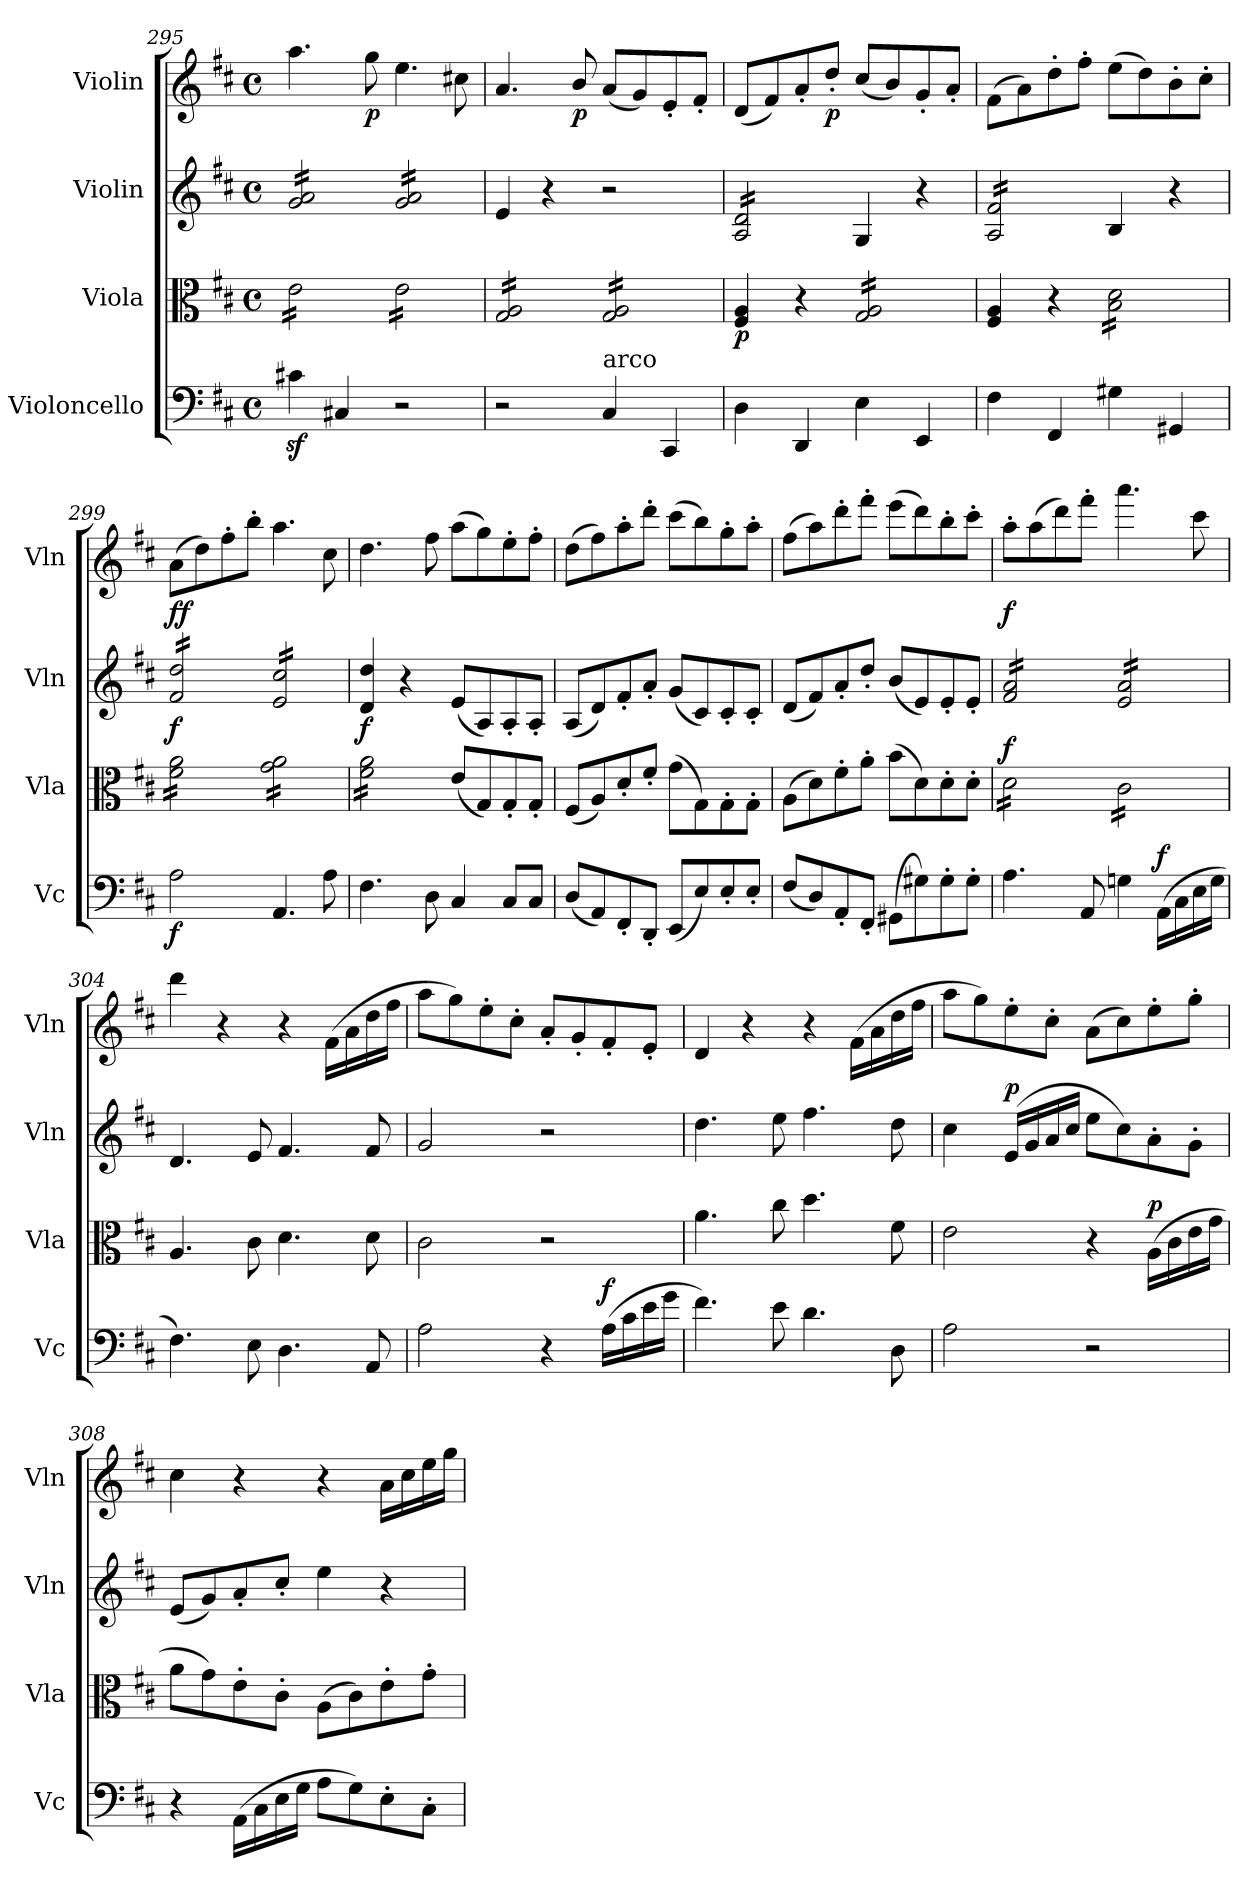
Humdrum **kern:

**kern	**dynam	**kern	**dynam	**kern	**dynam	**kern	**dynam
*part4	*part4	*part3	*part3	*part2	*part2	*part1	*part1
*staff4	*staff4	*staff3	*staff3	*staff2	*staff2	*staff1	*staff1
*I"Violoncello	*	*I"Viola	*	*I"Violin	*	*I"Violin	*
*I'Vc	*	*I'Vla	*	*I'Vln	*	*I'Vln	*
*clefF4	*	*clefC3	*	*clefG2	*	*clefG2	*
*k[f#c#]	*	*k[f#c#]	*	*k[f#c#]	*	*k[f#c#]	*
*M4/4	*	*M4/4	*	*M4/4	*	*M4/4	*
*met(c)	*	*met(c)	*	*met(c)	*	*met(c)	*
=295	=295	=295	=295	=295	=295	=295	=295
*	*	*tremolo	*	*	*	*	*
*	*	*	*	*tremolo	*	*	*
4c#Xz<\	.	16e\LL	.	16g/ 16a/LL	.	4.aa\	.
.	.	16e\	.	16g/ 16a/	.	.	.
.	.	16e\	.	16g/ 16a/	.	.	.
.	.	16e\	.	16g/ 16a/	.	.	.
4C#X/	.	16e\	.	16g/ 16a/	.	.	.
.	.	16e\	.	16g/ 16a/	.	.	.
!	!	!	!	!	!	!	!LO:DY:b
.	.	16e\	.	16g/ 16a/	.	8gg\	p
.	.	16e\JJ	.	16g/ 16a/JJ	.	.	.
2r	.	16e\LL	.	16g/ 16a/LL	.	4.ee\	.
.	.	16e\	.	16g/ 16a/	.	.	.
.	.	16e\	.	16g/ 16a/	.	.	.
.	.	16e\	.	16g/ 16a/	.	.	.
.	.	16e\	.	16g/ 16a/	.	.	.
.	.	16e\	.	16g/ 16a/	.	.	.
.	.	16e\	.	16g/ 16a/	.	8cc#X\	.
.	.	16e\JJ	.	16g/ 16a/JJ	.	.	.
*	*	*	*	*Xtremolo	*	*	*
=296	=296	=296	=296	=296	=296	=296	=296
2r	.	16G/ 16A/LL	.	4e/	.	4.a/	.
.	.	16G/ 16A/	.	.	.	.	.
.	.	16G/ 16A/	.	.	.	.	.
.	.	16G/ 16A/	.	.	.	.	.
.	.	16G/ 16A/	.	4r	.	.	.
.	.	16G/ 16A/	.	.	.	.	.
!	!	!	!	!	!	!	!LO:DY:b
.	.	16G/ 16A/	.	.	.	8b/	p
.	.	16G/ 16A/JJ	.	.	.	.	.
!LO:TX:a:t=arco	!	!	!	!	!	!	!
4C#/	.	16G/ 16A/LL	.	2r	.	(8a/L	.
.	.	16G/ 16A/	.	.	.	.	.
.	.	16G/ 16A/	.	.	.	8g/)	.
.	.	16G/ 16A/	.	.	.	.	.
4CC#/	.	16G/ 16A/	.	.	.	8e'/	.
.	.	16G/ 16A/	.	.	.	.	.
.	.	16G/ 16A/	.	.	.	8f#'/J	.
.	.	16G/ 16A/JJ	.	.	.	.	.
*	*	*Xtremolo	*	*	*	*	*
=297	=297	=297	=297	=297	=297	=297	=297
!	!	!	!LO:DY:b	!	!	!	!
*	*	*	*	*tremolo	*	*	*
4D\	.	4F#/ 4A/	p	16A/ 16d/LL	.	(8d/L	.
.	.	.	.	16A/ 16d/	.	.	.
.	.	.	.	16A/ 16d/	.	8f#/)	.
.	.	.	.	16A/ 16d/	.	.	.
4DD/	.	4r	.	16A/ 16d/	.	8a'/	.
.	.	.	.	16A/ 16d/	.	.	.
!	!	!	!	!	!	!	!LO:DY:b
.	.	.	.	16A/ 16d/	.	8dd'/J	p
.	.	.	.	16A/ 16d/JJ	.	.	.
*	*	*	*	*Xtremolo	*	*	*
*	*	*tremolo	*	*	*	*	*
4E\	.	16G/ 16A/LL	.	4G/	.	(8cc#/L	.
.	.	16G/ 16A/	.	.	.	.	.
.	.	16G/ 16A/	.	.	.	8b/)	.
.	.	16G/ 16A/	.	.	.	.	.
4EE/	.	16G/ 16A/	.	4r	.	8g'/	.
.	.	16G/ 16A/	.	.	.	.	.
.	.	16G/ 16A/	.	.	.	8a'/J	.
.	.	16G/ 16A/JJ	.	.	.	.	.
*	*	*Xtremolo	*	*	*	*	*
=298	=298	=298	=298	=298	=298	=298	=298
*	*	*	*	*tremolo	*	*	*
4F#\	.	4F#/ 4A/	.	16A/ 16f#/LL	.	(>8f#\L	.
.	.	.	.	16A/ 16f#/	.	.	.
.	.	.	.	16A/ 16f#/	.	8a\)	.
.	.	.	.	16A/ 16f#/	.	.	.
4FF#/	.	4r	.	16A/ 16f#/	.	8dd'\	.
.	.	.	.	16A/ 16f#/	.	.	.
.	.	.	.	16A/ 16f#/	.	8ff#'\J	.
.	.	.	.	16A/ 16f#/JJ	.	.	.
*	*	*	*	*Xtremolo	*	*	*
*	*	*tremolo	*	*	*	*	*
4G#X\	.	16B\ 16d\LL	.	4B/	.	(>8ee\L	.
.	.	16B\ 16d\	.	.	.	.	.
.	.	16B\ 16d\	.	.	.	8dd\)	.
.	.	16B\ 16d\	.	.	.	.	.
4GG#X/	.	16B\ 16d\	.	4r	.	8b'\	.
.	.	16B\ 16d\	.	.	.	.	.
.	.	16B\ 16d\	.	.	.	8cc#'\J	.
.	.	16B\ 16d\JJ	.	.	.	.	.
=299	=299	=299	=299	=299	=299	=299	=299
!	!LO:DY:b	!	!	!	!LO:DY:b	!	!LO:DY:b
!	!	!	!	!	!	!	!LO:DY:n=1:b
*	*	*	*	*tremolo	*	*	*
2A\	f	16f#\ 16a\LL	.	16f#/ 16dd/LL	f	(>8a\L	f f
.	.	16f#\ 16a\	.	16f#/ 16dd/	.	.	.
.	.	16f#\ 16a\	.	16f#/ 16dd/	.	8dd\)	.
.	.	16f#\ 16a\	.	16f#/ 16dd/	.	.	.
.	.	16f#\ 16a\	.	16f#/ 16dd/	.	8ff#'\	.
.	.	16f#\ 16a\	.	16f#/ 16dd/	.	.	.
.	.	16f#\ 16a\	.	16f#/ 16dd/	.	8bb'\J	.
.	.	16f#\ 16a\JJ	.	16f#/ 16dd/JJ	.	.	.
4.AA/	.	16g\ 16a\LL	.	16e/ 16cc#/LL	.	4.aa\	.
.	.	16g\ 16a\	.	16e/ 16cc#/	.	.	.
.	.	16g\ 16a\	.	16e/ 16cc#/	.	.	.
.	.	16g\ 16a\	.	16e/ 16cc#/	.	.	.
.	.	16g\ 16a\	.	16e/ 16cc#/	.	.	.
.	.	16g\ 16a\	.	16e/ 16cc#/	.	.	.
8A\	.	16g\ 16a\	.	16e/ 16cc#/	.	8cc#\	.
.	.	16g\ 16a\JJ	.	16e/ 16cc#/JJ	.	.	.
*	*	*	*	*Xtremolo	*	*	*
=300	=300	=300	=300	=300	=300	=300	=300
!	!	!	!	!	!LO:DY:b	!	!
4.F#\	.	16f#\ 16a\LL	.	4d/ 4dd/	f	4.dd\	.
.	.	16f#\ 16a\	.	.	.	.	.
.	.	16f#\ 16a\	.	.	.	.	.
.	.	16f#\ 16a\	.	.	.	.	.
.	.	16f#\ 16a\	.	4r	.	.	.
.	.	16f#\ 16a\	.	.	.	.	.
8D\	.	16f#\ 16a\	.	.	.	8ff#\	.
.	.	16f#\ 16a\JJ	.	.	.	.	.
*	*	*Xtremolo	*	*	*	*	*
4C#/	.	(8e/L	.	(8e/L	.	(>8aa\L	.
.	.	8G/)	.	8A/)	.	8gg\)	.
8C#/L	.	8G'/	.	8A'/	.	8ee'\	.
8C#/J	.	8G'/J	.	8A'/J	.	8ff#'\J	.
=301	=301	=301	=301	=301	=301	=301	=301
(8D/L	.	(8F#/L	.	(8A/L	.	(>8dd\L	.
8AA/)	.	8A/)	.	8d/)	.	8ff#\)	.
8FF#'/	.	8d'/	.	8f#'/	.	8aa'\	.
8DD'/J	.	8f#'/J	.	8a'/J	.	8ddd'\J	.
(8EE/L	.	(>8g\L	.	(8g/L	.	(>8ccc#\L	.
8E/)	.	8G\)	.	8c#/)	.	8bb\)	.
8E'/	.	8G'\	.	8c#'/	.	8gg'\	.
8E'/J	.	8G'\J	.	8c#'/J	.	8aa'\J	.
!!LO:LB:g=z
=302	=302	=302	=302	=302	=302	=302	=302
(8F#/L	.	(>8A\L	.	(8d/L	.	(>8ff#\L	.
8D/)	.	8d\)	.	8f#/)	.	8aa\)	.
8AA'/	.	8f#'\	.	8a'/	.	8ddd'\	.
8FF#'/J	.	8a'\J	.	8dd'/J	.	8fff#'\J	.
(>8GG#X\L	.	(>8b\L	.	(8b/L	.	(>8eee\L	.
8G#X\)	.	8d\)	.	8e/)	.	8ddd\)	.
8G#'\	.	8d'\	.	8e'/	.	8bb'\	.
8G#'\J	.	8d'\J	.	8e'/J	.	8ccc#'\J	.
=303	=303	=303	=303	=303	=303	=303	=303
!	!	!	!LO:DY:a	!	!	!	!LO:DY:b
*	*	*tremolo	*	*	*	*	*
*	*	*	*	*tremolo	*	*	*
4.A\	.	16d\LL	f	16f#/ 16a/LL	.	8aa'\L	f
.	.	16d\	.	16f#/ 16a/	.	.	.
.	.	16d\	.	16f#/ 16a/	.	(>8aa\	.
.	.	16d\	.	16f#/ 16a/	.	.	.
.	.	16d\	.	16f#/ 16a/	.	8ddd\)	.
.	.	16d\	.	16f#/ 16a/	.	.	.
8AA/	.	16d\	.	16f#/ 16a/	.	8fff#'\J	.
.	.	16d\JJ	.	16f#/ 16a/JJ	.	.	.
4Gn\	.	16c#\LL	.	16e/ 16a/LL	.	4.aaa\	.
.	.	16c#\	.	16e/ 16a/	.	.	.
.	.	16c#\	.	16e/ 16a/	.	.	.
.	.	16c#\	.	16e/ 16a/	.	.	.
!	!LO:DY:a	!	!	!	!	!	!
(>16AA\LL	f	16c#\	.	16e/ 16a/	.	.	.
16C#\	.	16c#\	.	16e/ 16a/	.	.	.
16E\	.	16c#\	.	16e/ 16a/	.	8ccc#\	.
16G\JJ	.	16c#\JJ	.	16e/ 16a/JJ	.	.	.
*	*	*	*	*Xtremolo	*	*	*
*	*	*Xtremolo	*	*	*	*	*
=304	=304	=304	=304	=304	=304	=304	=304
4.F#\)	.	4.A/	.	4.d/	.	4ddd\	.
.	.	.	.	.	.	4r	.
8E\	.	8c#\	.	8e/	.	.	.
4.D\	.	4.d\	.	4.f#/	.	4r	.
.	.	.	.	.	.	(>16f#\LL	.
.	.	.	.	.	.	16a\	.
8AA/	.	8d\	.	8f#/	.	16dd\	.
.	.	.	.	.	.	16ff#\JJ	.
=305	=305	=305	=305	=305	=305	=305	=305
2A\	.	2c#\	.	2g/	.	8aa\L	.
.	.	.	.	.	.	8gg\)	.
.	.	.	.	.	.	8ee'\	.
.	.	.	.	.	.	8cc#'\J	.
4r	.	2r	.	2r	.	8a'/L	.
.	.	.	.	.	.	8g'/	.
!	!LO:DY:a	!	!	!	!	!	!
(>16A\LL	f	.	.	.	.	8f#'/	.
16c#\	.	.	.	.	.	.	.
16e\	.	.	.	.	.	8e'/J	.
16g\JJ	.	.	.	.	.	.	.
=306	=306	=306	=306	=306	=306	=306	=306
4.f#\)	.	4.a\	.	4.dd\	.	4d/	.
.	.	.	.	.	.	4r	.
8e\	.	8cc#\	.	8ee\	.	.	.
4.d\	.	4.dd\	.	4.ff#\	.	4r	.
.	.	.	.	.	.	(>16f#\LL	.
.	.	.	.	.	.	16a\	.
8D\	.	8f#\	.	8dd\	.	16dd\	.
.	.	.	.	.	.	16ff#\JJ	.
=307	=307	=307	=307	=307	=307	=307	=307
2A\	.	2e\	.	4cc#\	.	8aa\L	.
.	.	.	.	.	.	8gg\)	.
!	!	!	!	!	!LO:DY:a	!	!
.	.	.	.	(>16e/LL	p	8ee'\	.
.	.	.	.	16g/	.	.	.
.	.	.	.	16a/	.	8cc#'\J	.
.	.	.	.	16cc#/JJ	.	.	.
2r	.	4r	.	8ee\L	.	(>8a\L	.
.	.	.	.	8cc#\)	.	8cc#\)	.
!	!	!	!LO:DY:a	!	!	!	!
.	.	(>16A\LL	p	8a'\	.	8ee'\	.
.	.	16c#\	.	.	.	.	.
.	.	16e\	.	8g'\J	.	8gg'\J	.
.	.	16g\JJ	.	.	.	.	.
!!LO:PB:g=z
=308	=308	=308	=308	=308	=308	=308	=308
4r	.	8a\L	.	(8e/L	.	4cc#\	.
.	.	8g\)	.	8g/)	.	.	.
(>16AA\LL	.	8e'\	.	8a'/	.	4r	.
16C#\	.	.	.	.	.	.	.
16E\	.	8c#'\J	.	8cc#'/J	.	.	.
16G\JJ	.	.	.	.	.	.	.
8A\L	.	(>8A\L	.	4ee\	.	4r	.
8G\)	.	8c#\)	.	.	.	.	.
8E'\	.	8e'\	.	4r	.	16a\LL	.
.	.	.	.	.	.	16cc#\	.
8C#'\J	.	8g'\J	.	.	.	16ee\	.
.	.	.	.	.	.	16gg\JJ	.
=	=	=	=	=	=	=	=
*-	*-	*-	*-	*-	*-	*-	*-
